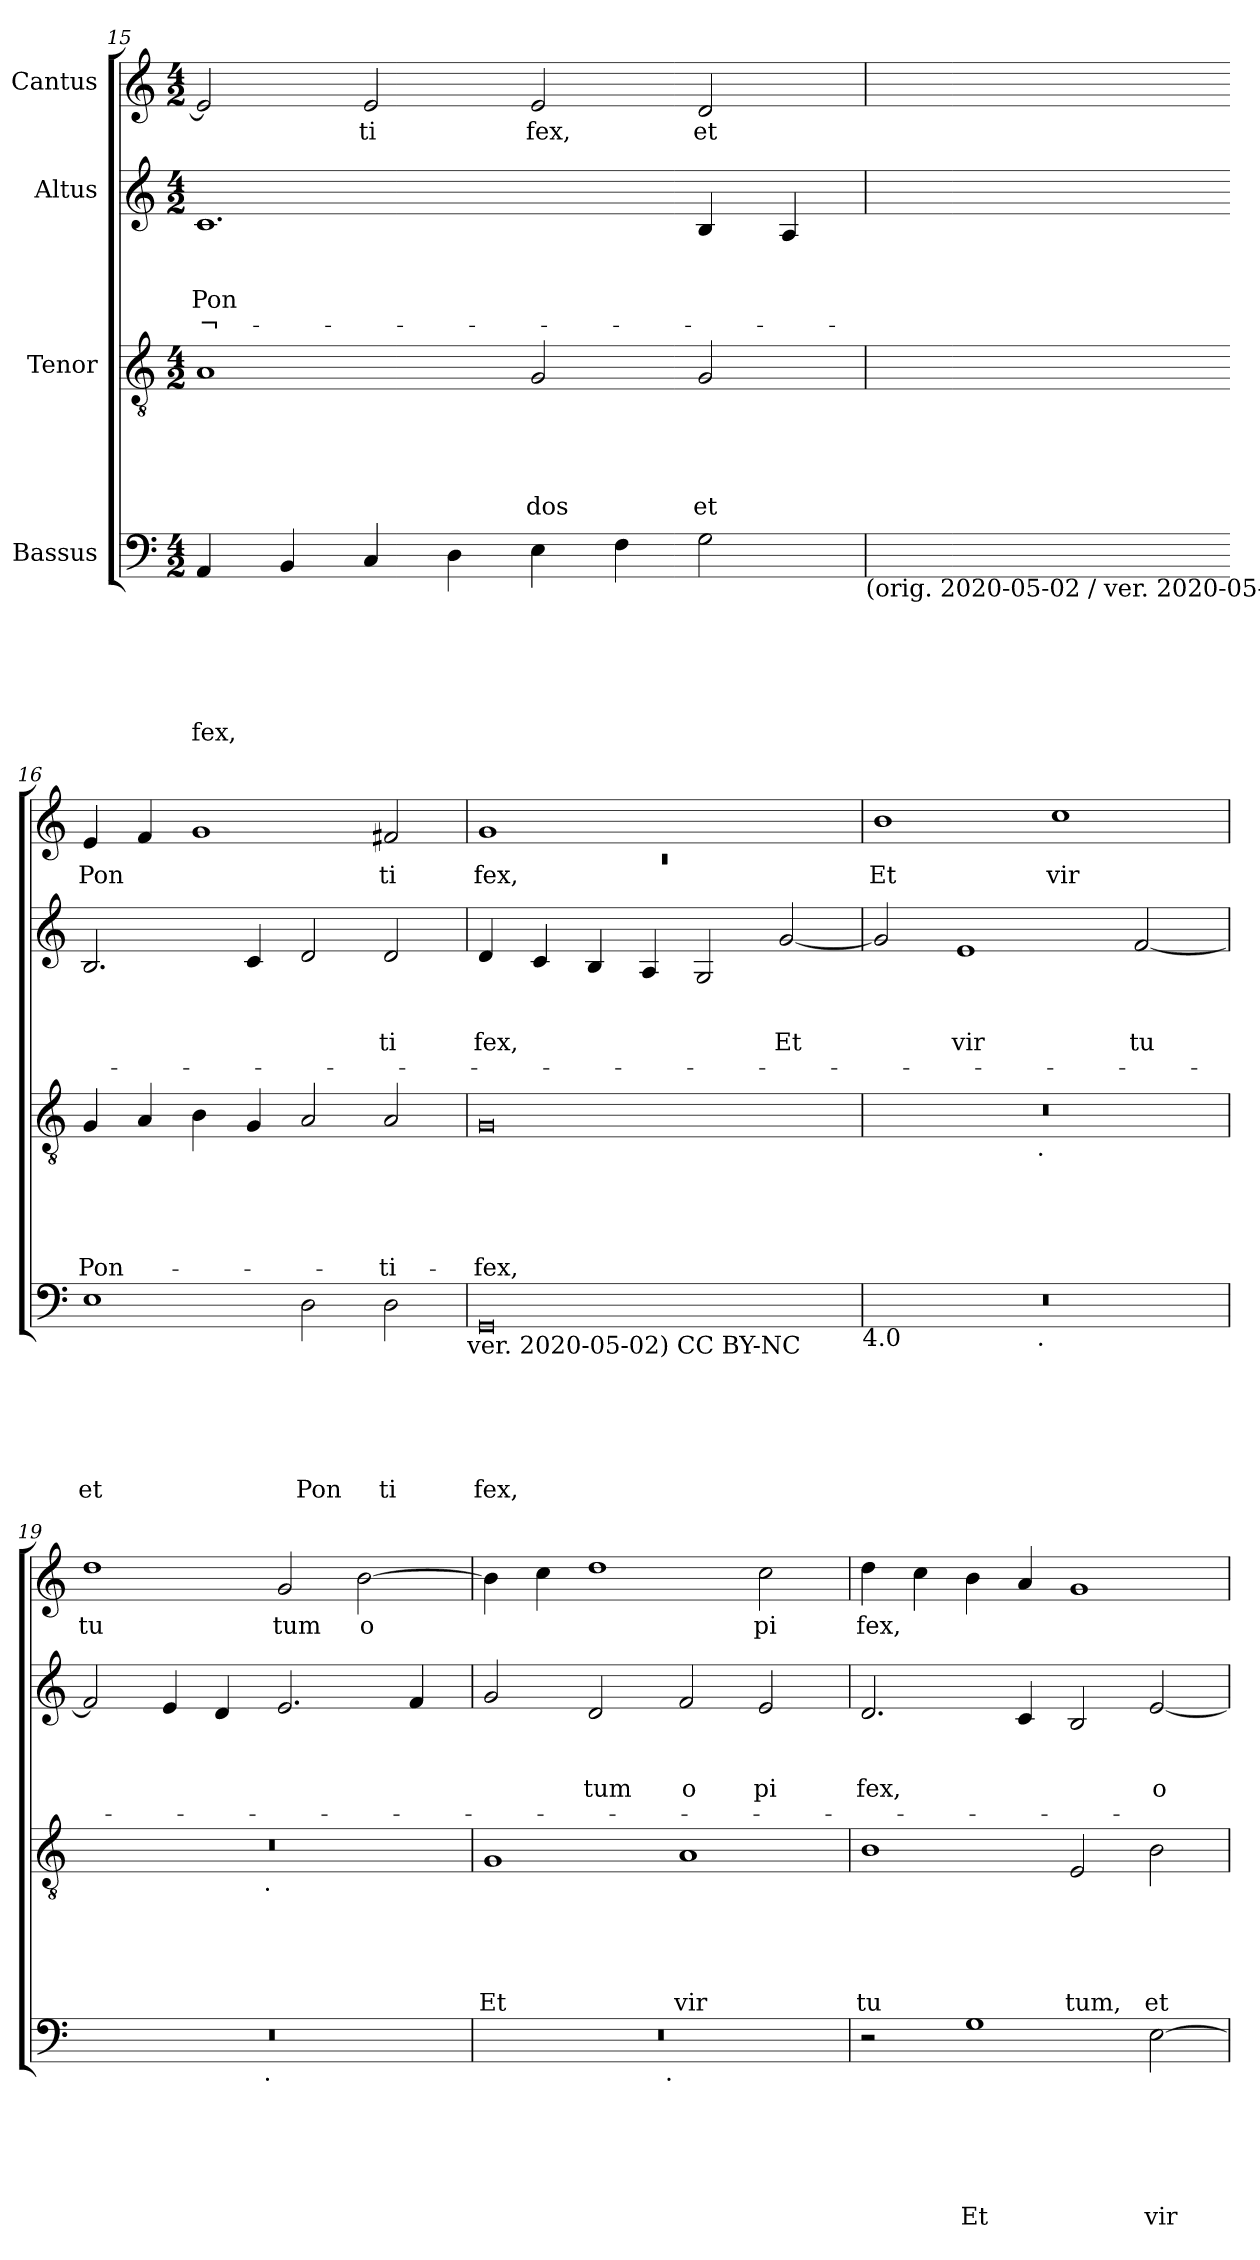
**kern	**text	**text	**text	**text	**text	**text	**kern	**text	**text	**text	**text	**text	**kern	**text	**text	**text	**text	**kern	**text
*part4	*part4	*part4	*part4	*part4	*part4	*part4	*part3	*part3	*part3	*part3	*part3	*part3	*part2	*part2	*part2	*part2	*part2	*part1	*part1
*staff4	*staff4	*staff4	*staff4	*staff4	*staff4	*staff4	*staff3	*staff3	*staff3	*staff3	*staff3	*staff3	*staff2	*staff2	*staff2	*staff2	*staff2	*staff1	*staff1
*I"Bassus	*	*	*	*	*	*	*I"Tenor	*	*	*	*	*	*I"Altus	*	*	*	*	*I"Cantus	*
*clefF4	*	*	*	*	*	*	*clefGv2	*	*	*	*	*	*clefG2	*	*	*	*	*clefG2	*
*k[]	*	*	*	*	*	*	*k[]	*	*	*	*	*	*k[]	*	*	*	*	*k[]	*
*C:	*	*	*	*	*	*	*C:	*	*	*	*	*	*C:	*	*	*	*	*C:	*
*M4/2	*	*	*	*	*	*	*M4/2	*	*	*	*	*	*M4/2	*	*	*	*	*M4/2	*
=15	=15	=15	=15	=15	=15	=15	=15	=15	=15	=15	=15	=15	=15	=15	=15	=15	=15	=15	=15
!	!	!	!	!	!	!LO:LY:b	!	!	!	!	!	!	!	!	!	!LO:LY:b	!LO:LY:b	!	!
4AA/	.	.	.	.	.	fex,	1A	.	.	.	.	.	1.c	.	.	Pon	¬-	2e/]	.
4BB/	.	.	.	.	.	.	.	.	.	.	.	.	.	.	.	.	.	.	.
!	!	!	!	!	!	!	!	!	!	!	!	!	!	!	!	!	!	!	!LO:LY:b
4C/	.	.	.	.	.	.	.	.	.	.	.	.	.	.	.	.	.	2e/	ti
4D\	.	.	.	.	.	.	.	.	.	.	.	.	.	.	.	.	.	.	.
!	!	!	!	!	!	!	!	!	!	!	!	!LO:LY:b	!	!	!	!	!	!	!LO:LY:b
4E\	.	.	.	.	.	.	2G/	.	.	.	.	-dos	.	.	.	.	.	2e/	fex,
4F\	.	.	.	.	.	.	.	.	.	.	.	.	.	.	.	.	.	.	.
!	!	!	!	!	!	!	!	!	!	!	!	!LO:LY:b	!	!	!	!	!	!	!LO:LY:b
2G\	.	.	.	.	.	.	2G/	.	.	.	.	et	4B/	.	.	.	.	2d/	et
.	.	.	.	.	.	.	.	.	.	.	.	.	4A/	.	.	.	.	.	.
!LO:TX:b:t=(orig. 2020-05-02 / ver. 2020-05-02)	!	!	!	!	!	!	!	!	!	!	!	!	!	!	!	!	!	!	!
=16	=16	=16	=16	=16	=16	=16	=16	=16	=16	=16	=16	=16	=16	=16	=16	=16	=16	=16	=16
!	!	!	!	!	!	!LO:LY:b	!	!	!	!	!	!LO:LY:b	!	!	!	!	!	!	!LO:LY:b
1E	.	.	.	.	.	et	4G/	.	.	.	.	Pon-	2.B/	.	.	.	.	4e/	Pon
.	.	.	.	.	.	.	4A/	.	.	.	.	.	.	.	.	.	.	4f/	.
.	.	.	.	.	.	.	4B\	.	.	.	.	.	.	.	.	.	.	1g	.
.	.	.	.	.	.	.	4G/	.	.	.	.	.	4c/	.	.	.	.	.	.
!	!	!	!	!	!	!LO:LY:b	!	!	!	!	!	!	!	!	!	!	!	!	!
2D\	.	.	.	.	.	Pon	2A/	.	.	.	.	.	2d/	.	.	.	.	.	.
!	!	!	!	!	!	!LO:LY:b	!	!	!	!	!	!LO:LY:b	!	!	!	!LO:LY:b	!	!	!LO:LY:b
2D\	.	.	.	.	.	ti	2A/	.	.	.	.	-ti-	2d/	.	.	ti	.	2f#/	ti
!LO:TX:b:t=ver. 2020-05-02) CC BY-NC	!	!	!	!	!	!	!	!	!	!	!	!	!	!	!	!	!	!	!
=17	=17	=17	=17	=17	=17	=17	=17	=17	=17	=17	=17	=17	=17	=17	=17	=17	=17	=17	=17
*	*	*	*	*	*	*	*	*	*	*	*	*	*	*	*	*	*	*^	*
!	!	!	!	!	!	!LO:LY:b	!	!	!	!	!	!LO:LY:b	!	!	!	!LO:LY:b	!	!	!LO:N:vis=1	!LO:LY:b
0GG	.	.	.	.	.	fex,	0G	.	.	.	.	-fex,	4d/	.	.	fex,	.	1g	0rc	fex,
.	.	.	.	.	.	.	.	.	.	.	.	.	4c/	.	.	.	.	.	.	.
.	.	.	.	.	.	.	.	.	.	.	.	.	4B/	.	.	.	.	.	.	.
.	.	.	.	.	.	.	.	.	.	.	.	.	4A/	.	.	.	.	.	.	.
.	.	.	.	.	.	.	.	.	.	.	.	.	2G/	.	.	.	.	1ryy	.	.
!	!	!	!	!	!	!	!	!	!	!	!	!	!	!	!	!LO:LY:b	!	!	!	!
.	.	.	.	.	.	.	.	.	.	.	.	.	[>2g/	.	.	Et	.	.	.	.
*	*	*	*	*	*	*	*	*	*	*	*	*	*	*	*	*	*	*v	*v	*
!LO:TX:b:t=4.0	!	!	!	!	!	!	!	!	!	!	!	!	!	!	!	!	!	!	!
!!LO:PB:g=z
=18	=18	=18	=18	=18	=18	=18	=18	=18	=18	=18	=18	=18	=18	=18	=18	=18	=18	=18	=18
!	!	!	!	!	!	!	!	!	!	!	!	!	!	!	!	!	!	!	!LO:LY:b
*^	*	*	*	*	*	*	*^	*	*	*	*	*	*	*	*	*	*	*	*
0r	2ryy	.	.	.	.	.	.	0r	2ryy	.	.	.	.	.	2g/]	.	.	.	.	1b	Et
!	!	!	!	!	!	!	!	!	!	!	!	!	!	!	!	!	!	!LO:LY:b	!	!	!
.	4...ryy	.	.	.	.	.	.	.	4...ryy	.	.	.	.	.	1e	.	.	vir	.	.	.
!	!	!	!	!	!	!	!	!	!LO:TX:b:t=.	!	!	!	!	!	!	!	!	!	!	!	!
!	!LO:TX:b:t=.	!	!	!	!	!	!	!	!	!	!	!	!	!	!	!	!	!	!	!	!
.	1ryy	.	.	.	.	.	.	.	1ryy	.	.	.	.	.	.	.	.	.	.	.	.
!	!	!	!	!	!	!	!	!	!	!	!	!	!	!	!	!	!	!	!	!	!LO:LY:b
.	.	.	.	.	.	.	.	.	.	.	.	.	.	.	.	.	.	.	.	1cc	vir
!	!	!	!	!	!	!	!	!	!	!	!	!	!	!	!	!	!	!LO:LY:b	!	!	!
.	.	.	.	.	.	.	.	.	.	.	.	.	.	.	[<2f/	.	.	tu	.	.	.
.	32ryy	.	.	.	.	.	.	.	32ryy	.	.	.	.	.	.	.	.	.	.	.	.
=19	=19	=19	=19	=19	=19	=19	=19	=19	=19	=19	=19	=19	=19	=19	=19	=19	=19	=19	=19	=19	=19
!	!	!	!	!	!	!	!	!	!	!	!	!	!	!	!	!	!	!	!	!	!LO:LY:b
0r	2ryy	.	.	.	.	.	.	0r	2ryy	.	.	.	.	.	2f/]	.	.	.	.	1dd	tu
.	4...ryy	.	.	.	.	.	.	.	4...ryy	.	.	.	.	.	4e/	.	.	.	.	.	.
.	.	.	.	.	.	.	.	.	.	.	.	.	.	.	4d/	.	.	.	.	.	.
!	!	!	!	!	!	!	!	!	!LO:TX:b:t=.	!	!	!	!	!	!	!	!	!	!	!	!
!	!LO:TX:b:t=.	!	!	!	!	!	!	!	!	!	!	!	!	!	!	!	!	!	!	!	!
.	1ryy	.	.	.	.	.	.	.	1ryy	.	.	.	.	.	.	.	.	.	.	.	.
!	!	!	!	!	!	!	!	!	!	!	!	!	!	!	!	!	!	!	!	!	!LO:LY:b
.	.	.	.	.	.	.	.	.	.	.	.	.	.	.	2.e/	.	.	.	.	2g/	tum
!	!	!	!	!	!	!	!	!	!	!	!	!	!	!	!	!	!	!	!	!	!LO:LY:b
.	.	.	.	.	.	.	.	.	.	.	.	.	.	.	.	.	.	.	.	[>2b\	o
.	.	.	.	.	.	.	.	.	.	.	.	.	.	.	4f/	.	.	.	.	.	.
.	32ryy	.	.	.	.	.	.	.	32ryy	.	.	.	.	.	.	.	.	.	.	.	.
=20	=20	=20	=20	=20	=20	=20	=20	=20	=20	=20	=20	=20	=20	=20	=20	=20	=20	=20	=20	=20	=20
!	!	!	!	!	!	!	!	!	!	!	!	!	!	!LO:LY:b	!	!	!	!	!	!	!
*	*	*	*	*	*	*	*	*v	*v	*	*	*	*	*	*	*	*	*	*	*	*
0r	2ryy	.	.	.	.	.	.	1G	.	.	.	.	Et	2g/	.	.	.	.	4b\]	.
.	.	.	.	.	.	.	.	.	.	.	.	.	.	.	.	.	.	.	4cc\	.
!	!	!	!	!	!	!	!	!	!	!	!	!	!	!	!	!	!LO:LY:b	!	!	!
.	4...ryy	.	.	.	.	.	.	.	.	.	.	.	.	2d/	.	.	tum	.	1dd	.
!	!LO:TX:b:t=.	!	!	!	!	!	!	!	!	!	!	!	!	!	!	!	!	!	!	!
.	1ryy	.	.	.	.	.	.	.	.	.	.	.	.	.	.	.	.	.	.	.
!	!	!	!	!	!	!	!	!	!	!	!	!	!LO:LY:b	!	!	!	!LO:LY:b	!	!	!
.	.	.	.	.	.	.	.	1A	.	.	.	.	vir	2f/	.	.	o	.	.	.
!	!	!	!	!	!	!	!	!	!	!	!	!	!	!	!	!	!LO:LY:b	!	!	!LO:LY:b
.	.	.	.	.	.	.	.	.	.	.	.	.	.	2e/	.	.	pi	.	2cc\	pi
.	32ryy	.	.	.	.	.	.	.	.	.	.	.	.	.	.	.	.	.	.	.
=21	=21	=21	=21	=21	=21	=21	=21	=21	=21	=21	=21	=21	=21	=21	=21	=21	=21	=21	=21	=21
!	!	!	!	!	!	!	!	!	!	!	!	!	!LO:LY:b	!	!	!	!LO:LY:b	!	!	!LO:LY:b
*v	*v	*	*	*	*	*	*	*	*	*	*	*	*	*	*	*	*	*	*	*
2r	.	.	.	.	.	.	1B	.	.	.	.	tu	2.d/	.	.	fex,	.	4dd\	fex,
.	.	.	.	.	.	.	.	.	.	.	.	.	.	.	.	.	.	4cc\	.
!	!	!	!	!	!	!LO:LY:b	!	!	!	!	!	!	!	!	!	!	!	!	!
1G	.	.	.	.	.	Et	.	.	.	.	.	.	.	.	.	.	.	4b\	.
.	.	.	.	.	.	.	.	.	.	.	.	.	4c/	.	.	.	.	4a/	.
!	!	!	!	!	!	!	!	!	!	!	!	!LO:LY:b	!	!	!	!	!	!	!
.	.	.	.	.	.	.	2E/	.	.	.	.	tum,	2B/	.	.	.	.	1g	.
!	!	!	!	!	!	!LO:LY:b	!	!	!	!	!	!LO:LY:b	!	!	!	!LO:LY:b	!	!	!
[>2E\	.	.	.	.	.	vir-	2B\	.	.	.	.	et	[<2e/	.	.	o	.	.	.
=	=	=	=	=	=	=	=	=	=	=	=	=	=	=	=	=	=	=	=
*-	*-	*-	*-	*-	*-	*-	*-	*-	*-	*-	*-	*-	*-	*-	*-	*-	*-	*-	*-
